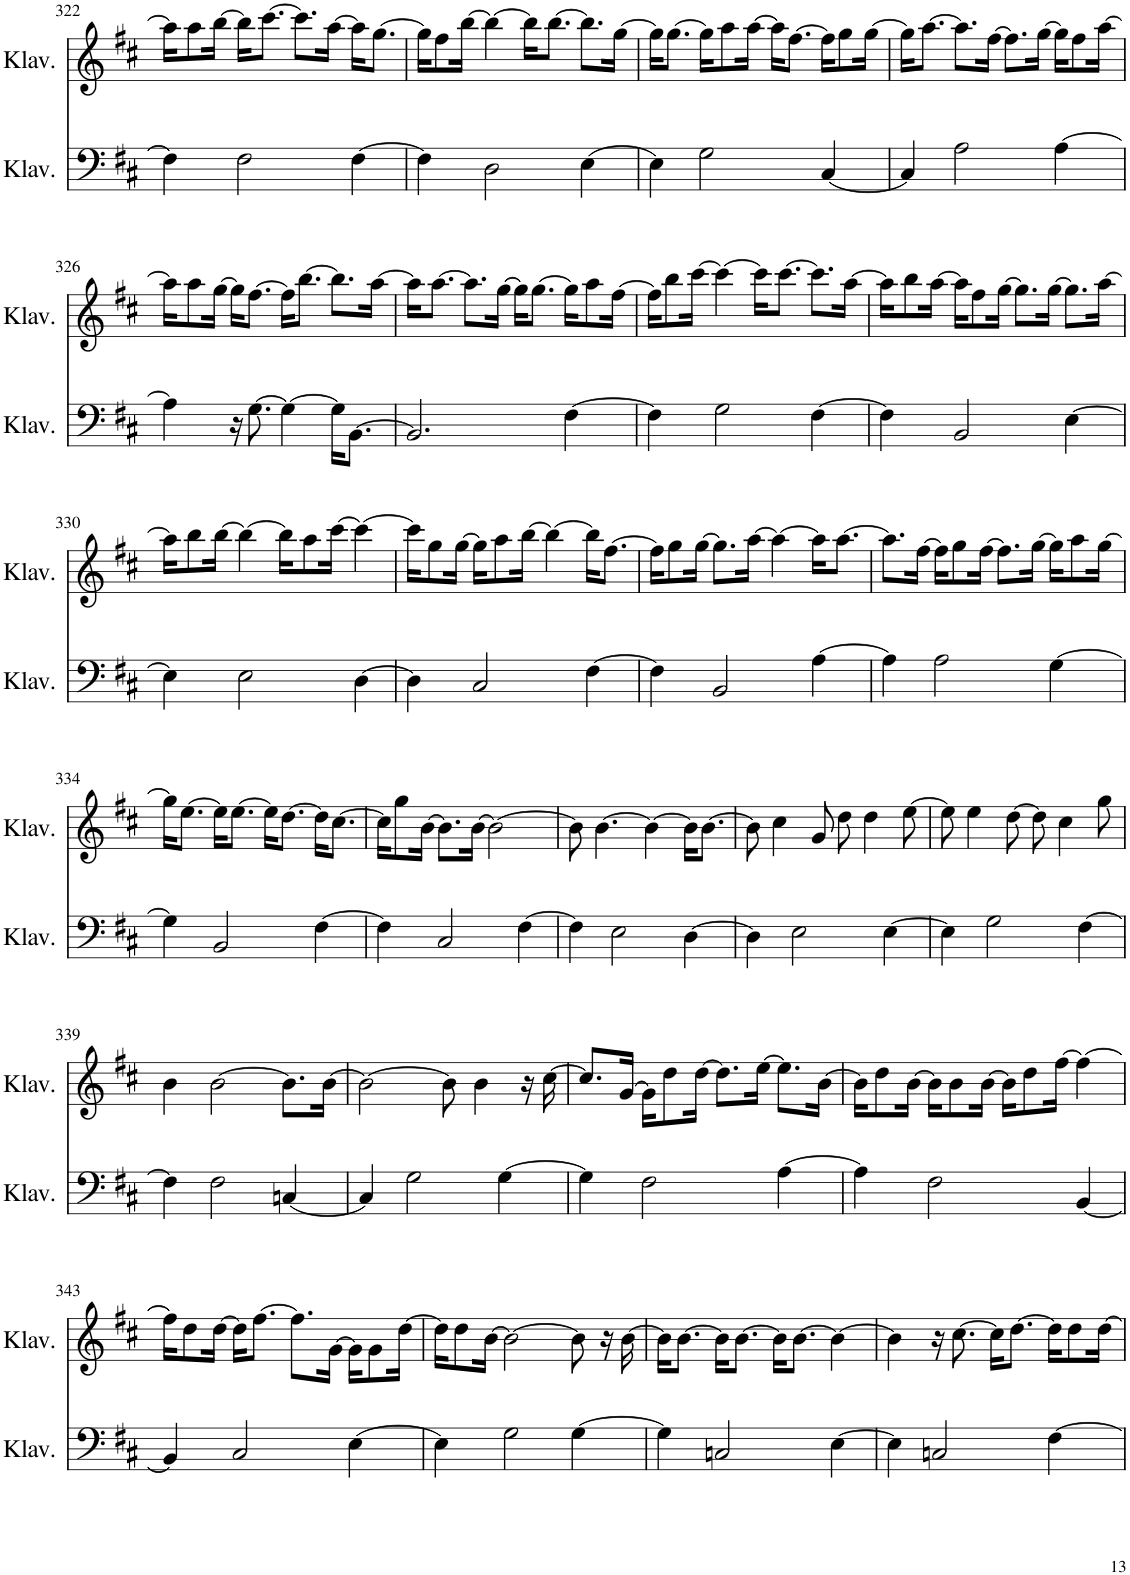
**kern	**kern
*part2	*part1
*staff2	*staff1
*I"Klavier	*I"Klavier
*I'Klav.	*I'Klav.
!!LO:PB:g=z
*clefF4	*clefG2
*k[f#c#]	*k[f#c#]
*M4/4	*M4/4
=322	=322
4F#\]	16aa\KL]
.	8aa\
.	[16bb\Jk
2F#\	16bb\KL]
.	[8.ccc#\J
.	8.ccc#\L]
.	[16aa\Jk
[4F#\	16aa\KL]
.	[8.gg\J
=323	=323
4F#\]	16gg\KL]
.	8ff#\
.	[16bb\Jk
2D\	4bb\_
.	16bb\KL]
.	[8.bb\J
[4E\	8.bb\L]
.	[16gg\Jk
=324	=324
4E\]	16gg\KL]
.	[8.gg\J
2G\	16gg\KL]
.	8aa\
.	[16aa\Jk
.	16aa\KL]
.	[8.ff#\J
[4C#/	16ff#\KL]
.	8gg\
.	[16gg\Jk
=325	=325
4C#/]	16gg\KL]
.	[8.aa\J
2A\	8.aa\L]
.	[16ff#\Jk
.	8.ff#\L]
.	[16gg\Jk
[4A\	16gg\KL]
.	8ff#\
.	[16aa\Jk
!!LO:LB:g=z
=326	=326
4A\]	16aa\KL]
.	8aa\
.	[16gg\Jk
16r	16gg\KL]
[8.G\	[8.ff#\J
4G\_	16ff#\KL]
.	[8.bb\J
16G\KL]	8.bb\L]
[8.BB\J	.
.	[16aa\Jk
=327	=327
2.BB/]	16aa\KL]
.	[8.aa\J
.	8.aa\L]
.	[16gg\Jk
.	16gg\KL]
.	[8.gg\J
[4F#\	16gg\KL]
.	8aa\
.	[16ff#\Jk
=328	=328
4F#\]	16ff#\KL]
.	8bb\
.	[16ccc#\Jk
2G\	4ccc#\_
.	16ccc#\KL]
.	[8.ccc#\J
[4F#\	8.ccc#\L]
.	[16aa\Jk
=329	=329
4F#\]	16aa\KL]
.	8bb\
.	[16aa\Jk
2BB/	16aa\KL]
.	8ff#\
.	[16gg\Jk
.	8.gg\L]
.	[16gg\Jk
[4E\	8.gg\L]
.	[16aa\Jk
!!LO:LB:g=z
=330	=330
4E\]	16aa\KL]
.	8bb\
.	[16bb\Jk
2E\	4bb\_
.	16bb\KL]
.	8aa\
.	[16ccc#\Jk
[4D\	4ccc#\_
=331	=331
4D\]	16ccc#\KL]
.	8gg\
.	[16gg\Jk
2C#/	16gg\KL]
.	8aa\
.	[16bb\Jk
.	4bb\_
[4F#\	16bb\KL]
.	[8.ff#\J
=332	=332
4F#\]	16ff#\KL]
.	8gg\
.	[16gg\Jk
2BB/	8.gg\L]
.	[16aa\Jk
.	4aa\_
[4A\	16aa\KL]
.	[8.aa\J
=333	=333
4A\]	8.aa\L]
.	[16ff#\Jk
2A\	16ff#\KL]
.	8gg\
.	[16ff#\Jk
.	8.ff#\L]
.	[16gg\Jk
[4G\	16gg\KL]
.	8aa\
.	[16gg\Jk
!!LO:LB:g=z
=334	=334
4G\]	16gg\KL]
.	[8.ee\J
2BB/	16ee\KL]
.	[8.ee\J
.	16ee\KL]
.	[8.dd\J
[4F#\	16dd\KL]
.	[8.cc#\J
=335	=335
4F#\]	16cc#\KL]
.	8gg\
.	[16b\Jk
2C#/	8.b\L]
.	[16b\Jk
.	2b\_
[4F#\	.
=336	=336
4F#\]	8b\]
.	[4.b\
2E\	.
.	4b\_
[4D\	16b\KL]
.	[8.b\J
=337	=337
4D\]	8b\]
.	4cc#\
2E\	.
.	8g/
.	8dd\
.	4dd\
[4E\	.
.	[8ee\
=338	=338
4E\]	8ee\]
.	4ee\
2G\	.
.	[8dd\
.	8dd\]
.	4cc#\
[4F#\	.
.	8gg\
!!LO:LB:g=z
=339	=339
4F#\]	4b\
2F#\	[2b\
[4Cn/	8.b\L]
.	[16b\Jk
=340	=340
4C/]	2b\_
2G\	.
.	8b\]
.	4b\
[4G\	.
.	16r
.	[16cc#\
=341	=341
4G\]	8.cc#/L]
.	[16g/Jk
2F#\	16g\KL]
.	8dd\
.	[16dd\Jk
.	8.dd\L]
.	[16ee\Jk
[4A\	8.ee\L]
.	[16b\Jk
=342	=342
4A\]	16b\KL]
.	8dd\
.	[16b\Jk
2F#\	16b\KL]
.	8b\
.	[16b\Jk
.	16b\KL]
.	8dd\
.	[16ff#\Jk
[4BB/	4ff#\_
!!LO:LB:g=z
=343	=343
4BB/]	16ff#\KL]
.	8dd\
.	[16dd\Jk
2C#/	16dd\KL]
.	[8.ff#\J
.	8.ff#\L]
.	[16g\Jk
[4E\	16g\KL]
.	8g\
.	[16dd\Jk
=344	=344
4E\]	16dd\KL]
.	8dd\
.	[16b\Jk
2G\	2b\_
[4G\	8b\]
.	16r
.	[16b\
=345	=345
4G\]	16b\KL]
.	[8.b\J
2Cn/	16b\KL]
.	[8.b\J
.	16b\KL]
.	[8.b\J
[4E\	4b\_
=346	=346
4E\]	4b\]
2Cn/	16r
.	[8.cc#\
.	16cc#\KL]
.	[8.dd\J
[4F#\	16dd\KL]
.	8dd\
.	[16dd\Jk
=	=
*-	*-
